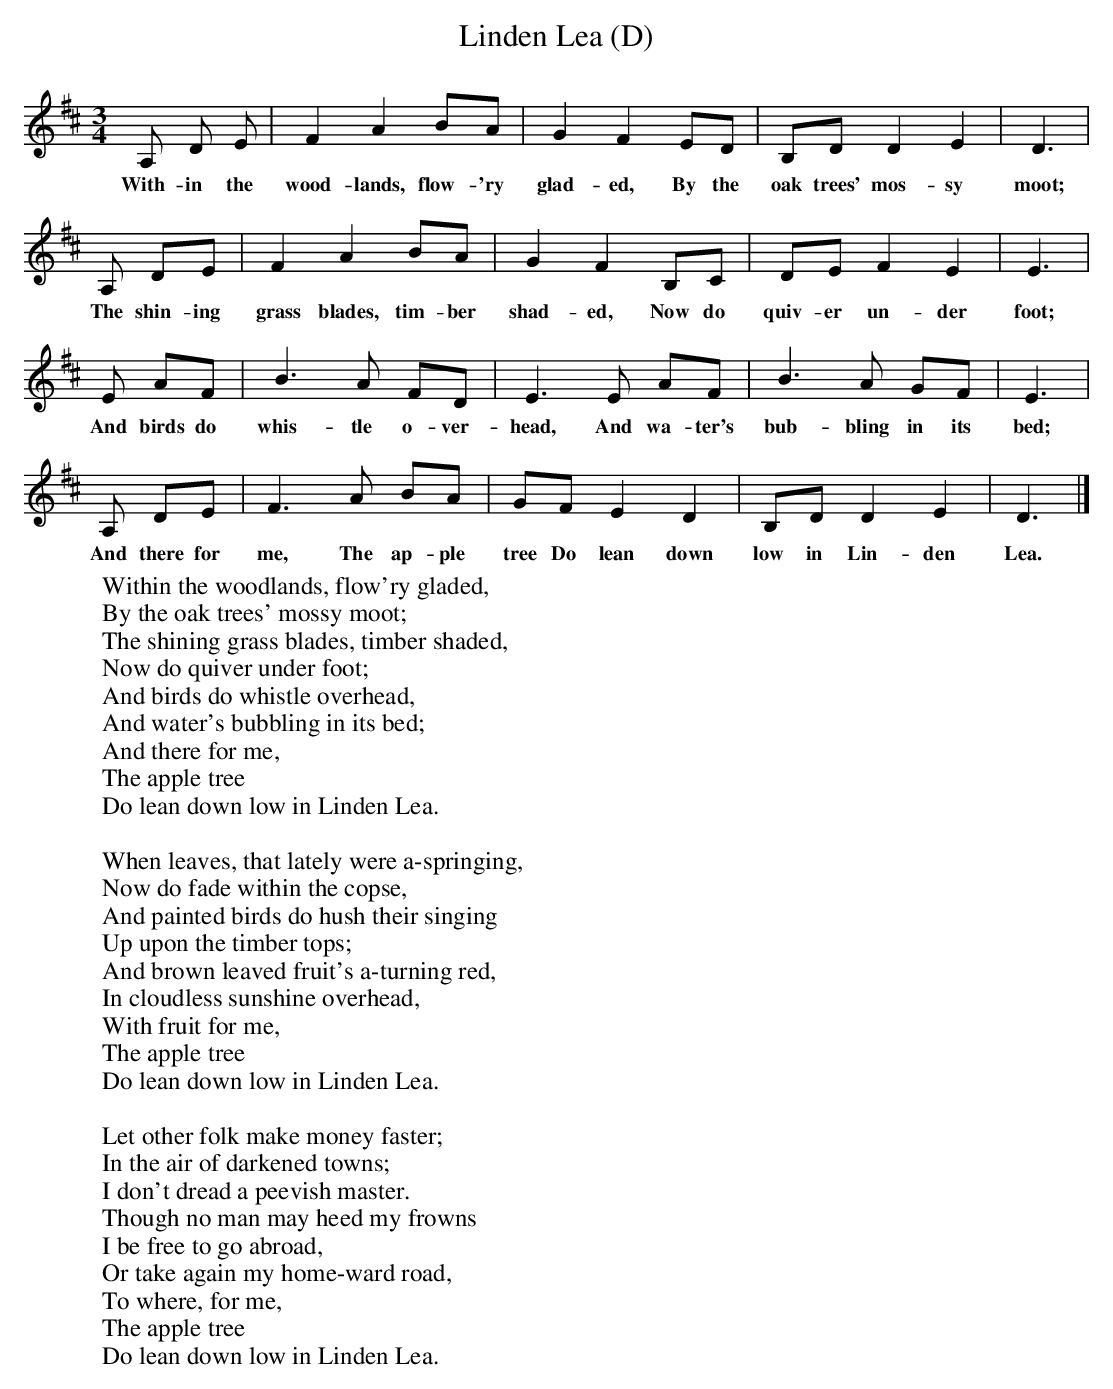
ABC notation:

X:1
T:Linden Lea (D)
M:3/4%Meter
L:1/8%
K:Dmaj
A, D E |F2 A2 BA |G2 F2 ED |B,D D2 E2 | D3 |
w:With-in the wood-lands, flow-'ry glad-ed, By the oak trees' mos-sy moot;
A, DE |F2 A2 BA |G2 F2 B,C |DE F2 E2 | E3 |
w:The shin-ing grass blades, tim-ber shad-ed, Now do quiv-er un-der foot;
E AF |B3 A FD |E3 E AF |B3 A GF | E3 |
w:And birds do whis-tle o-ver-head, And wa-ter's bub-bling in its bed;
A, DE |F3 A BA |GF E2 D2 |B,D D2 E2 | D3 |]
w:And there for me, The ap-ple tree Do lean down low in Lin-den Lea.
W:Within the woodlands, flow'ry gladed,
W:By the oak trees' mossy moot;
W:The shining grass blades, timber shaded,
W:Now do quiver under foot;
W:And birds do whistle overhead,
W:And water's bubbling in its bed;
W:And there for me,
W:The apple tree
W:Do lean down low in Linden Lea.
W:
W:When leaves, that lately were a-springing,
W:Now do fade within the copse,
W:And painted birds do hush their singing
W:Up upon the timber tops;
W:And brown leaved fruit's a-turning red,
W:In cloudless sunshine overhead,
W:With fruit for me,
W:The apple tree
W:Do lean down low in Linden Lea.
W:
W:Let other folk make money faster;
W:In the air of darkened towns;
W:I don't dread a peevish master.
W:Though no man may heed my frowns
W:I be free to go abroad,
W:Or take again my home-ward road,
W:To where, for me,
W:The apple tree
W:Do lean down low in Linden Lea.
